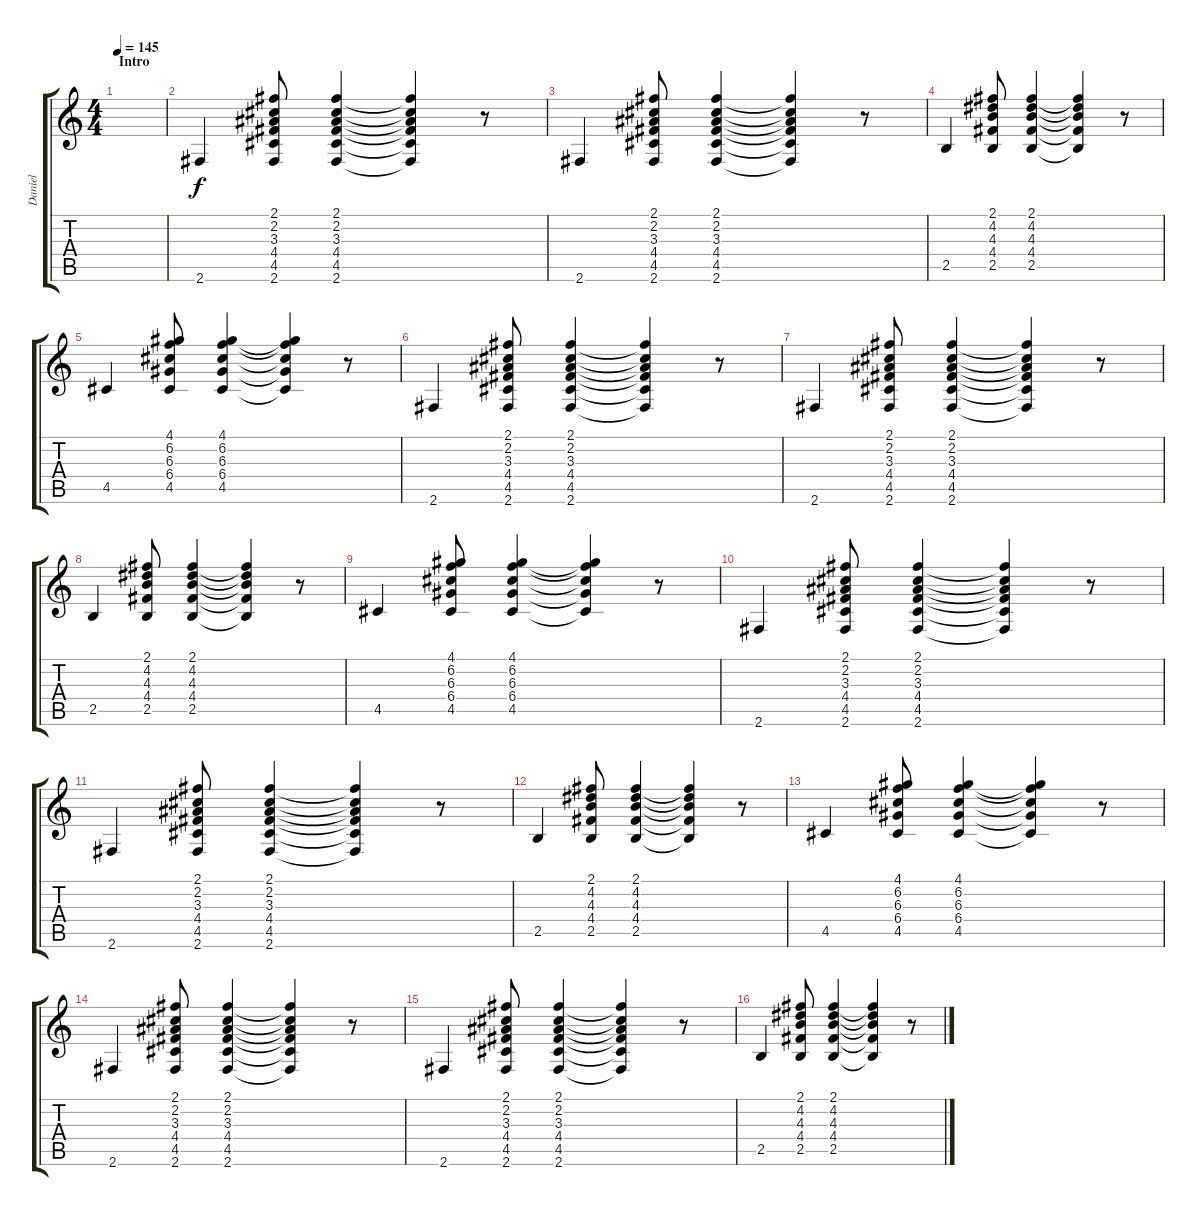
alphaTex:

\track ("Daniel" "Daniel") {instrument electricguitarmuted}
\staff {score tabs}
\tuning (E4 B3 G3 D3 A2 E2) {hide}
\ts (4 4)
\section ("" "Intro")
\tempo 145
\clef g2
\ks c
|
2.6.4 (2.1 2.2 3.3 4.4 4.5 2.6).8 (2.1 2.2 3.3 4.4 4.5 2.6).4 (2.1{t} 2.2{t} 3.3{t} 4.4{t} 4.5{t} 2.6{t}).4 r.8 |
2.6.4 (2.1 2.2 3.3 4.4 4.5 2.6).8 (2.1 2.2 3.3 4.4 4.5 2.6).4 (2.1{t} 2.2{t} 3.3{t} 4.4{t} 4.5{t} 2.6{t}).4 r.8 |
2.5.4 (2.1 4.2 4.3 4.4 2.5).8 (2.1 4.2 4.3 4.4 2.5).4 (2.1{t} 4.2{t} 4.3{t} 4.4{t} 2.5{t}).4 r.8 |
4.5.4 (4.1 6.2 6.3 6.4 4.5).8 (4.1 6.2 6.3 6.4 4.5).4 (4.1{t} 6.2{t} 6.3{t} 6.4{t} 4.5{t}).4 r.8 |
2.6.4 (2.1 2.2 3.3 4.4 4.5 2.6).8 (2.1 2.2 3.3 4.4 4.5 2.6).4 (2.1{t} 2.2{t} 3.3{t} 4.4{t} 4.5{t} 2.6{t}).4 r.8 |
2.6.4 (2.1 2.2 3.3 4.4 4.5 2.6).8 (2.1 2.2 3.3 4.4 4.5 2.6).4 (2.1{t} 2.2{t} 3.3{t} 4.4{t} 4.5{t} 2.6{t}).4 r.8 |
2.5.4 (2.1 4.2 4.3 4.4 2.5).8 (2.1 4.2 4.3 4.4 2.5).4 (2.1{t} 4.2{t} 4.3{t} 4.4{t} 2.5{t}).4 r.8 |
4.5.4 (4.1 6.2 6.3 6.4 4.5).8 (4.1 6.2 6.3 6.4 4.5).4 (4.1{t} 6.2{t} 6.3{t} 6.4{t} 4.5{t}).4 r.8 |
2.6.4 (2.1 2.2 3.3 4.4 4.5 2.6).8 (2.1 2.2 3.3 4.4 4.5 2.6).4 (2.1{t} 2.2{t} 3.3{t} 4.4{t} 4.5{t} 2.6{t}).4 r.8 |
2.6.4 (2.1 2.2 3.3 4.4 4.5 2.6).8 (2.1 2.2 3.3 4.4 4.5 2.6).4 (2.1{t} 2.2{t} 3.3{t} 4.4{t} 4.5{t} 2.6{t}).4 r.8 |
2.5.4 (2.1 4.2 4.3 4.4 2.5).8 (2.1 4.2 4.3 4.4 2.5).4 (2.1{t} 4.2{t} 4.3{t} 4.4{t} 2.5{t}).4 r.8 |
4.5.4 (4.1 6.2 6.3 6.4 4.5).8 (4.1 6.2 6.3 6.4 4.5).4 (4.1{t} 6.2{t} 6.3{t} 6.4{t} 4.5{t}).4 r.8 |
2.6.4 (2.1 2.2 3.3 4.4 4.5 2.6).8 (2.1 2.2 3.3 4.4 4.5 2.6).4 (2.1{t} 2.2{t} 3.3{t} 4.4{t} 4.5{t} 2.6{t}).4 r.8 |
2.6.4 (2.1 2.2 3.3 4.4 4.5 2.6).8 (2.1 2.2 3.3 4.4 4.5 2.6).4 (2.1{t} 2.2{t} 3.3{t} 4.4{t} 4.5{t} 2.6{t}).4 r.8 |
2.5.4 (2.1 4.2 4.3 4.4 2.5).8 (2.1 4.2 4.3 4.4 2.5).4 (2.1{t} 4.2{t} 4.3{t} 4.4{t} 2.5{t}).4 r.8
